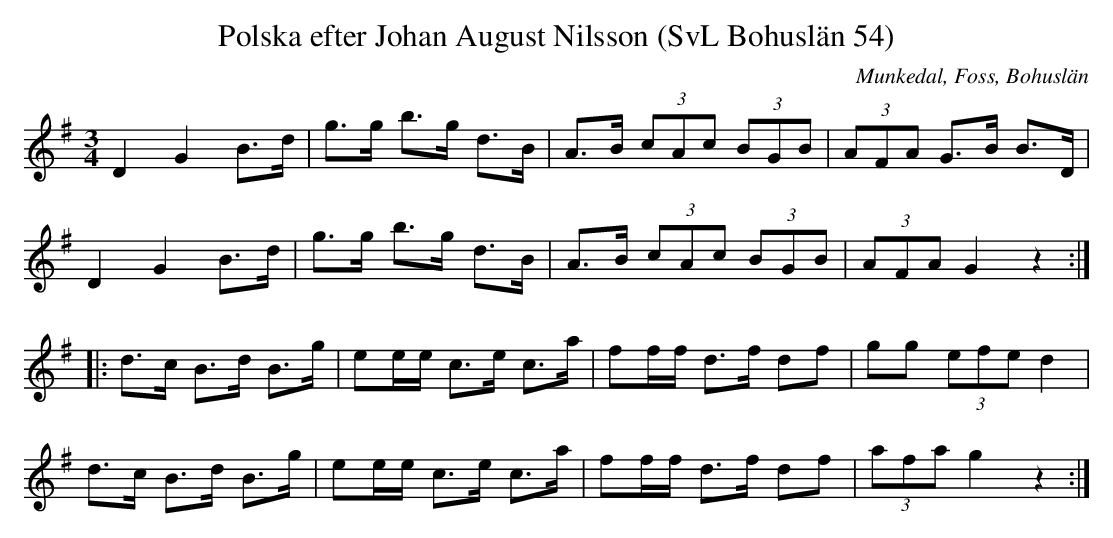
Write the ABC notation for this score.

X:1
T:Polska efter Johan August Nilsson (SvL Bohuslän 54)
O:Munkedal, Foss, Bohuslän
M:3/4
L:1/8
K:G
D2 G2 B>d|g>g b>g d>B|A>B (3cAc (3BGB|(3AFA G>B B>D|
D2 G2 B>d|g>g b>g d>B|A>B (3cAc (3BGB|(3AFA G2 z2:|
|:d>c B>d B>g|ee/e/ c>e c>a|ff/f/ d>f df|gg (3efe d2|
d>c B>d B>g|ee/e/ c>e c>a|ff/f/ d>f df|(3afa g2 z2:|
